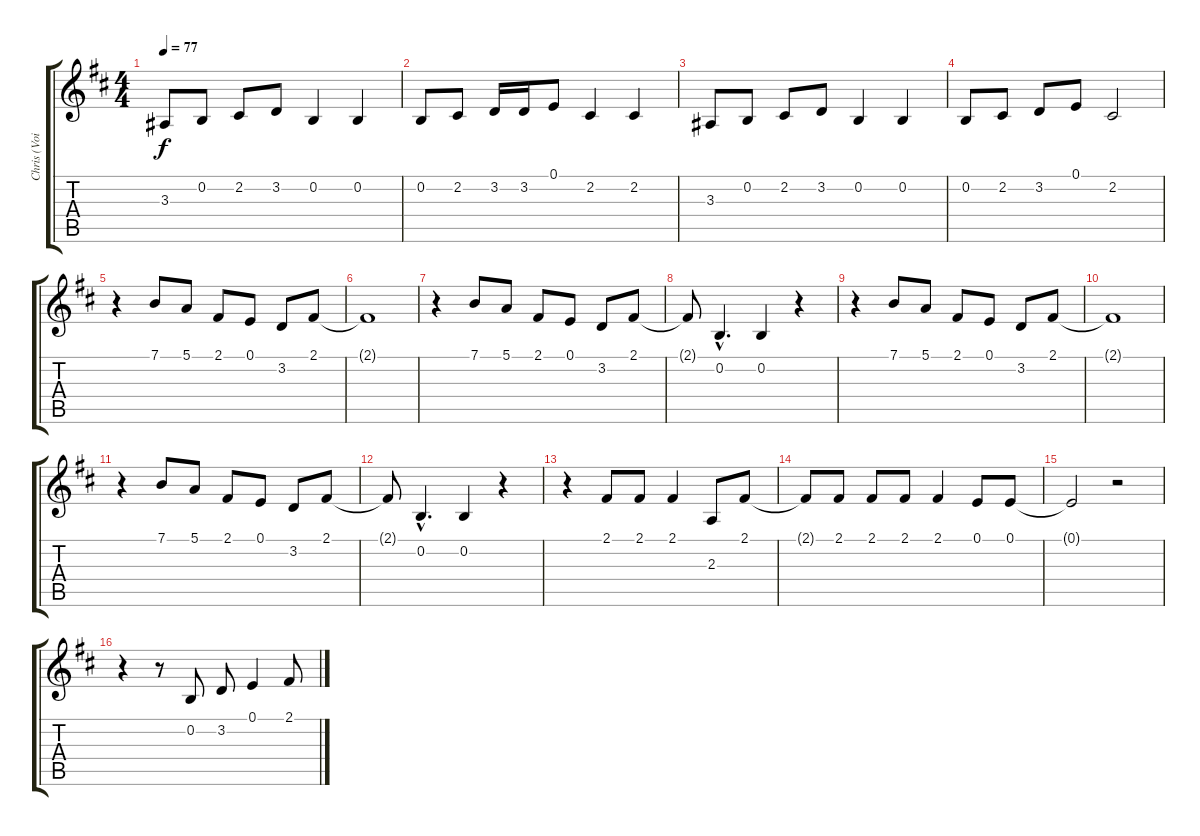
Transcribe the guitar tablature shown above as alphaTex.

\track ("Chris (Voice)" "Chris (Voi") {instrument synthbrass2}
\staff {score tabs}
\tuning (E4 B3 G3 D3 A2 E2) {hide}
\ts (4 4)
\tempo 77
\clef g2
\ks d
3.3.8{dy f} 0.2.8 2.2.8 3.2.8 0.2.4 0.2.4 |
0.2.8 2.2.8 3.2.16 3.2.16 0.1.8 2.2.4 2.2.4 |
3.3.8 0.2.8 2.2.8 3.2.8 0.2.4 0.2.4 |
0.2.8 2.2.8 3.2.8 0.1.8 2.2.2 |
r.4 7.1.8 5.1.8 2.1.8 0.1.8 3.2.8 2.1.8 |
2.1{t}.1 |
r.4 7.1.8 5.1.8 2.1.8 0.1.8 3.2.8 2.1.8 |
2.1{t}.8 0.2{hac}.4{d} 0.2.4 r.4 |
r.4 7.1.8 5.1.8 2.1.8 0.1.8 3.2.8 2.1.8 |
2.1{t}.1 |
r.4 7.1.8 5.1.8 2.1.8 0.1.8 3.2.8 2.1.8 |
2.1{t}.8 0.2{hac}.4{d} 0.2.4 r.4 |
r.4 2.1.8 2.1.8 2.1.4 2.3.8 2.1.8 |
2.1{t}.8 2.1.8 2.1.8 2.1.8 2.1.4 0.1.8 0.1.8 |
0.1{t}.2 r.2 |
r.4 r.8 0.2.8 3.2.8 0.1.4 2.1.8
